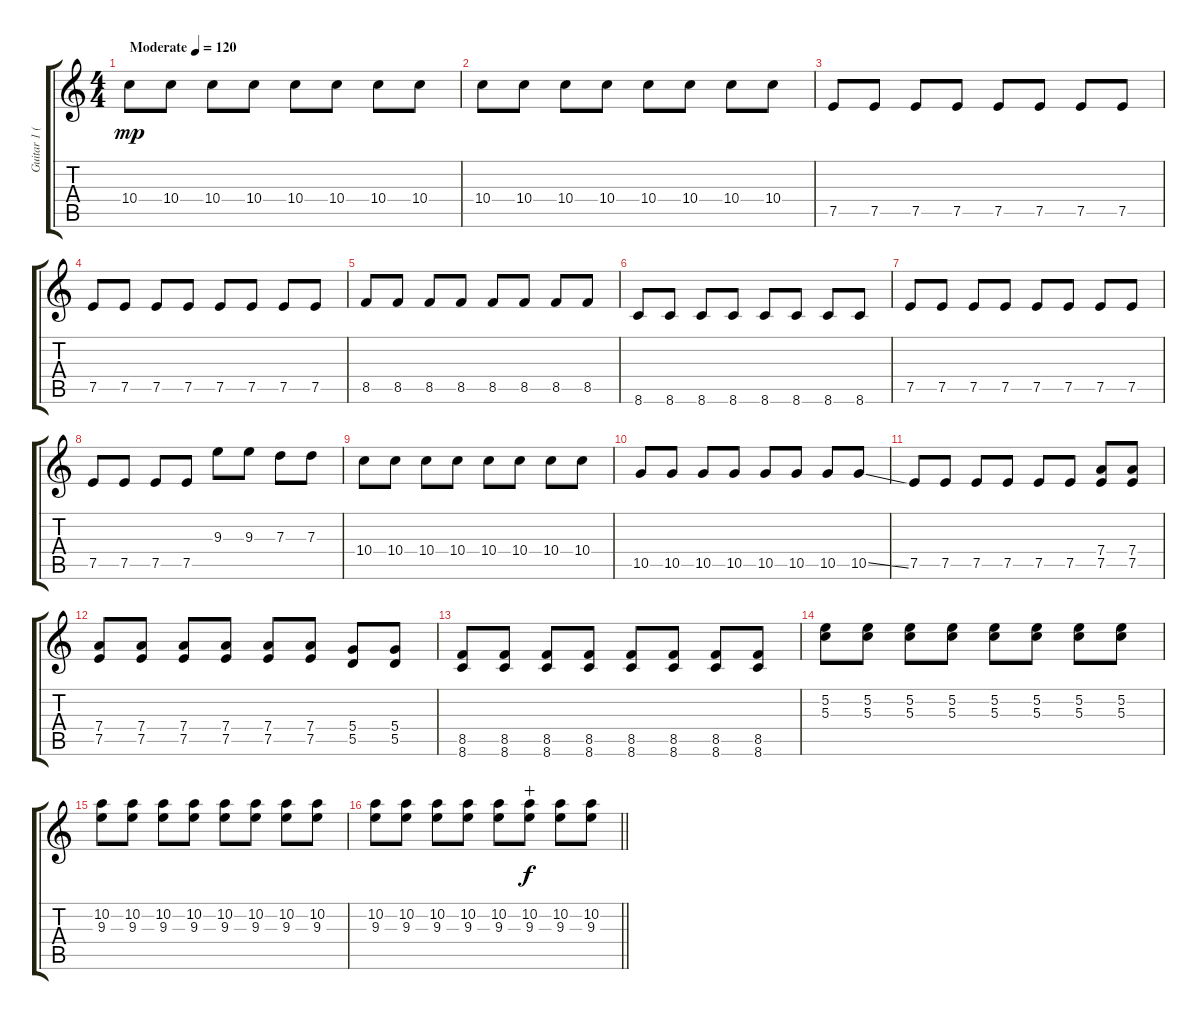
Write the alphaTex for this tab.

\track ("Guitar 1 (Clean)" "Guitar 1 (") {instrument electricguitarclean}
\staff {score tabs}
\tuning (E4 B3 G3 D3 A2 E2) {hide}
\ts (4 4)
\tempo (120 "Moderate")
\clef g2
\ks c
10.4.8{dy mp instrument electricguitarclean} 10.4.8 10.4.8 10.4.8 10.4.8 10.4.8 10.4.8 10.4.8 |
10.4.8 10.4.8 10.4.8 10.4.8 10.4.8 10.4.8 10.4.8 10.4.8 |
7.5.8 7.5.8 7.5.8 7.5.8 7.5.8 7.5.8 7.5.8 7.5.8 |
7.5.8 7.5.8 7.5.8 7.5.8 7.5.8 7.5.8 7.5.8 7.5.8 |
8.5.8 8.5.8 8.5.8 8.5.8 8.5.8 8.5.8 8.5.8 8.5.8 |
8.6.8 8.6.8 8.6.8 8.6.8 8.6.8 8.6.8 8.6.8 8.6.8 |
7.5.8 7.5.8 7.5.8 7.5.8 7.5.8 7.5.8 7.5.8 7.5.8 |
7.5.8 7.5.8 7.5.8 7.5.8 9.3.8 9.3.8 7.3.8 7.3.8 |
10.4.8 10.4.8 10.4.8 10.4.8 10.4.8 10.4.8 10.4.8 10.4.8 |
10.5.8 10.5.8 10.5.8 10.5.8 10.5.8 10.5.8 10.5.8 10.5{ss}.8 |
7.5.8 7.5.8 7.5.8 7.5.8 7.5.8 7.5.8 (7.4 7.5).8 (7.4 7.5).8 |
(7.4 7.5).8 (7.4 7.5).8 (7.4 7.5).8 (7.4 7.5).8 (7.4 7.5).8 (7.4 7.5).8 (5.4 5.5).8 (5.4 5.5).8 |
(8.5 8.6).8 (8.5 8.6).8 (8.5 8.6).8 (8.5 8.6).8 (8.5 8.6).8 (8.5 8.6).8 (8.5 8.6).8 (8.5 8.6).8 |
(5.2 5.3).8 (5.2 5.3).8 (5.2 5.3).8 (5.2 5.3).8 (5.2 5.3).8 (5.2 5.3).8 (5.2 5.3).8 (5.2 5.3).8 |
(10.2 9.3).8 (10.2 9.3).8 (10.2 9.3).8 (10.2 9.3).8 (10.2 9.3).8 (10.2 9.3).8 (10.2 9.3).8 (10.2 9.3).8 |
\barLineRight lightlight
(10.2 9.3).8 (10.2 9.3).8 (10.2 9.3).8 (10.2 9.3).8 (10.2 9.3).8 (10.2 9.3).8{dy f wahc} (10.2 9.3).8 (10.2 9.3).8
